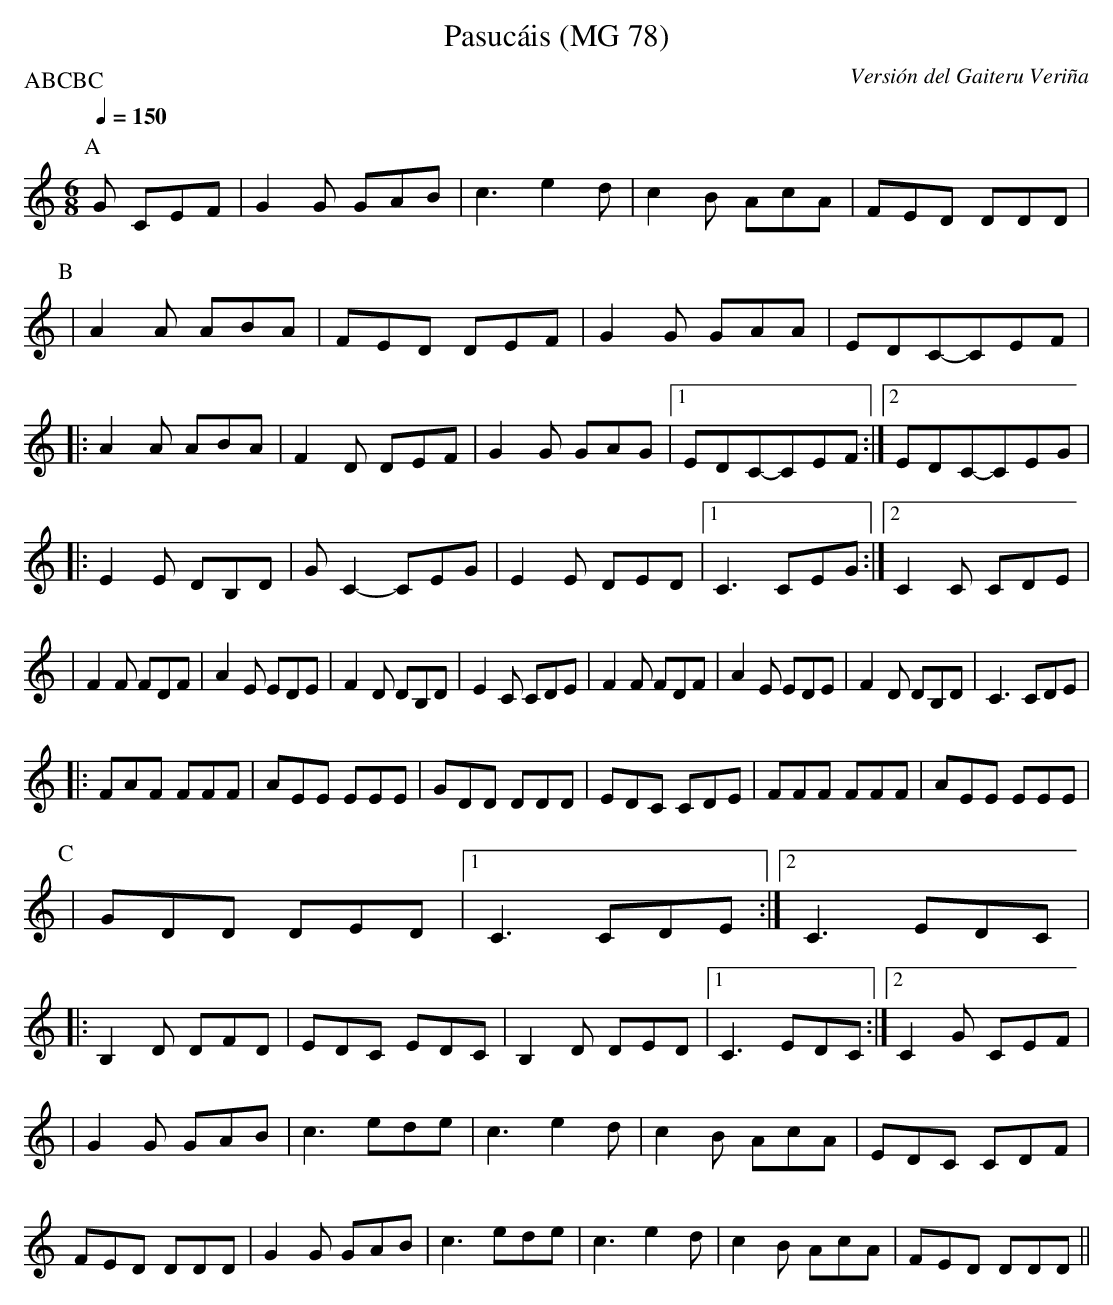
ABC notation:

X:1
T:Pasucáis (MG 78)
C:Versión del Gaiteru Veriña
P:ABCBC
M:6/8
L:1/8
Q:1/4=150
E:Comp.
K:C
P:A
G CEF|G2 G GAB|c3 e2 d|c2 B AcA|FED DDD|
P:B
|A2 A ABA|FED DEF|G2 G GAA|EDC-CEF|
|: A2 A ABA|F2 D DEF|G2 G GAG|[1 EDC-CEF :|[2 EDC-CEG|
|: E2 E DB,D|G C2-CEG|E2 E DED|[1 C3 CEG :|[2 C2 C CDE|
|F2 F FDF|A2 E EDE|F2 D DB,D|E2 C CDE|F2 F FDF|A2 E EDE|F2 D DB,D|C3 CDE|
|: FAF FFF|AEE EEE|GDD DDD|EDC CDE|FFF FFF|AEE EEE|
P:C
|GDD DED|[1 C3 CDE :|[2 C3 EDC|
|: B,2 D DFD|EDC EDC|B,2 D DED|[1 C3 EDC :|[2 C2 G CEF|
|G2 G GAB|c3 ede|c3 e2 d|c2 B AcA|EDC CDF|FED DDD|G2 G GAB|c3 ede|c3 e2 d|c2 B AcA|FED DDD||
